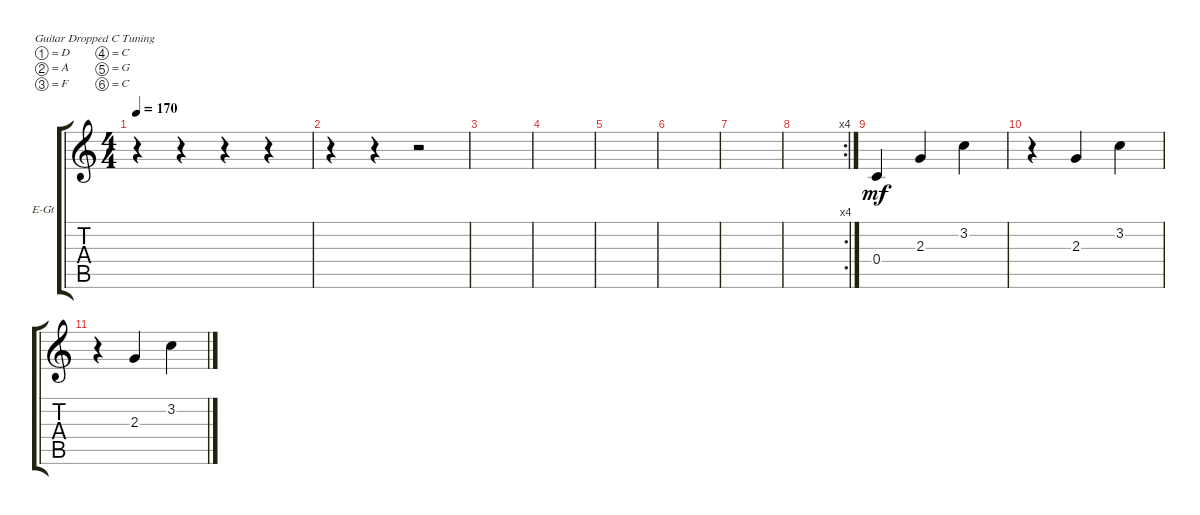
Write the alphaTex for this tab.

\defaultSystemsLayout 4
\bracketExtendMode groupsimilarinstruments
\firstSystemTrackNameOrientation horizontal
\otherSystemsTrackNameOrientation horizontal
\track ("Electric Guitar" "E-Gt") {instrument electricguitarclean}
\staff {score tabs}
\tuning (D4 A3 F3 C3 G2 C2)
\ts (4 4)
\tempo 170
\clef g2
\scale
0.487395
\ks c
r.4{dy mf instrument electricguitarclean} r.4 r.4 r.4 |
\scale
0.256303 r.4 r.4 r.2 |
\scale
0.256303 |
\scale
0.333333 |
\scale
0.333333 |
\scale
0.333333 |
\scale
0.322751 |
\rc 4
\scale
0.354497 |
\scale
0.322751 0.4.4 2.3.4 3.2.4 |
\scale
0.333333 r.4 2.3.4 3.2.4 |
\scale
0.333333 r.4 2.3.4 3.2.4 |
\scale
0.333333 |
\scale
0.333333 |
\scale
0.333333 |
\scale
0.333333 |
\scale
0.333333
